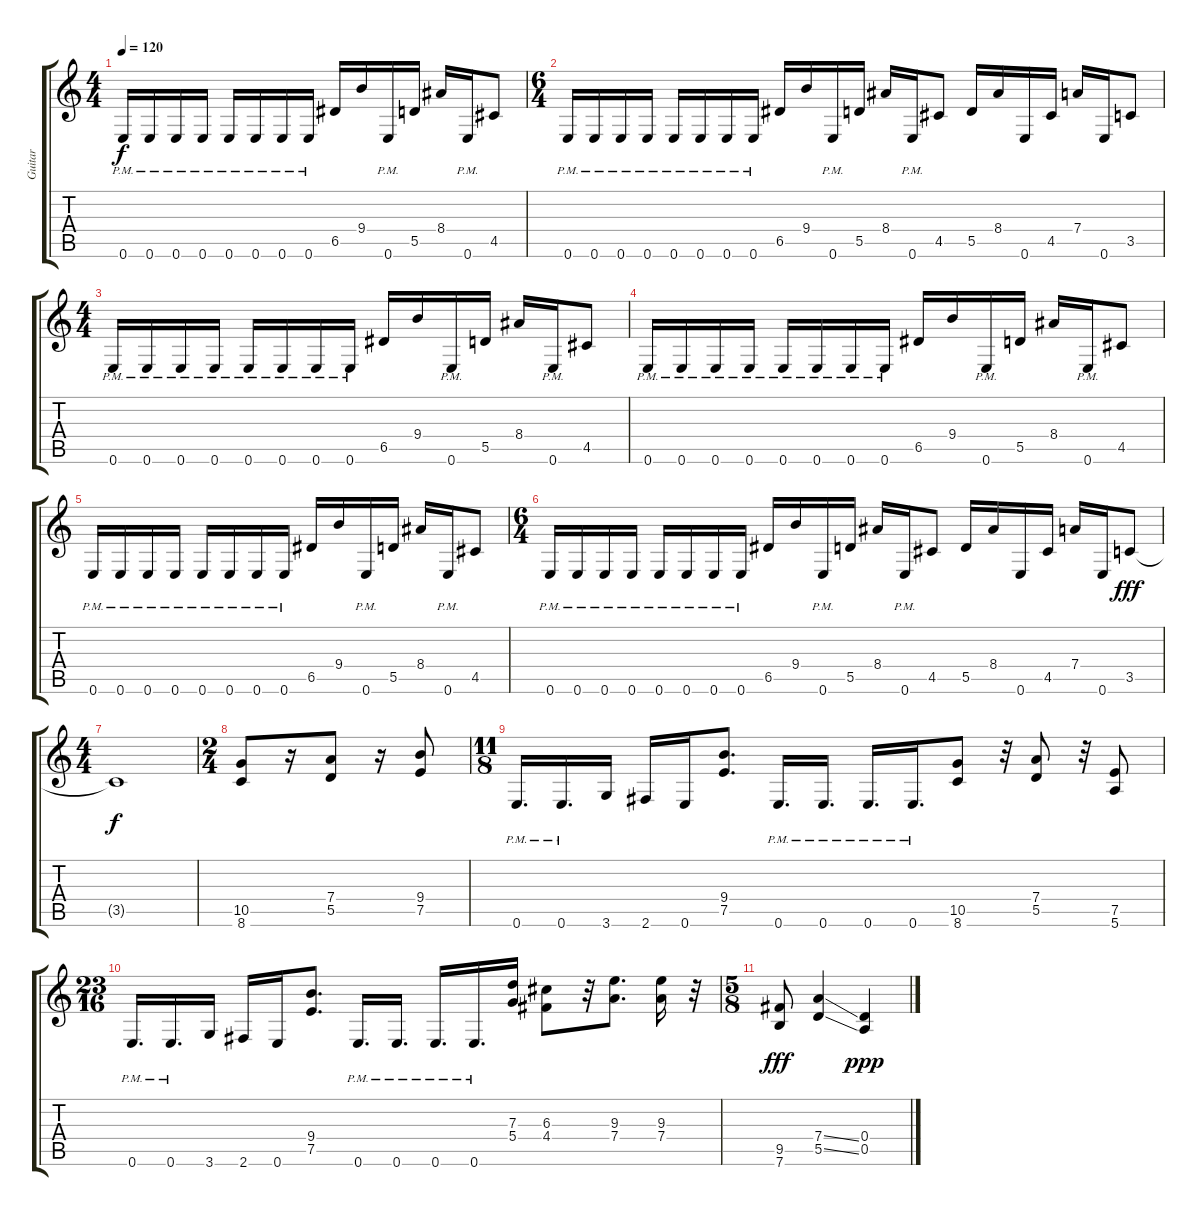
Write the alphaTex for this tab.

\track ("Guitar" "Guitar") {instrument distortionguitar}
\staff {score tabs}
\tuning (E4 B3 G3 D3 A2 E2) {hide}
\ts (4 4)
\tempo 120
\clef g2
\ks c
0.6{pm}.16{dy f} 0.6{pm}.16 0.6{pm}.16 0.6{pm}.16 0.6{pm}.16 0.6{pm}.16 0.6{pm}.16 0.6{pm}.16 6.5.16 9.4.16 0.6{pm}.16 5.5.16 8.4.16 0.6{pm}.16 4.5.8 |
\ts (6 4)
0.6{pm}.16 0.6{pm}.16 0.6{pm}.16 0.6{pm}.16 0.6{pm}.16 0.6{pm}.16 0.6{pm}.16 0.6{pm}.16 6.5.16 9.4.16 0.6{pm}.16 5.5.16 8.4.16 0.6{pm}.16 4.5.8 5.5.16 8.4.16 0.6.16 4.5.16 7.4.16 0.6.16 3.5.8 |
\ts (4 4)
0.6{pm}.16 0.6{pm}.16 0.6{pm}.16 0.6{pm}.16 0.6{pm}.16 0.6{pm}.16 0.6{pm}.16 0.6{pm}.16 6.5.16 9.4.16 0.6{pm}.16 5.5.16 8.4.16 0.6{pm}.16 4.5.8 |
0.6{pm}.16 0.6{pm}.16 0.6{pm}.16 0.6{pm}.16 0.6{pm}.16 0.6{pm}.16 0.6{pm}.16 0.6{pm}.16 6.5.16 9.4.16 0.6{pm}.16 5.5.16 8.4.16 0.6{pm}.16 4.5.8 |
0.6{pm}.16 0.6{pm}.16 0.6{pm}.16 0.6{pm}.16 0.6{pm}.16 0.6{pm}.16 0.6{pm}.16 0.6{pm}.16 6.5.16 9.4.16 0.6{pm}.16 5.5.16 8.4.16 0.6{pm}.16 4.5.8 |
\ts (6 4)
0.6{pm}.16 0.6{pm}.16 0.6{pm}.16 0.6{pm}.16 0.6{pm}.16 0.6{pm}.16 0.6{pm}.16 0.6{pm}.16 6.5.16 9.4.16 0.6{pm}.16 5.5.16 8.4.16 0.6{pm}.16 4.5.8 5.5.16 8.4.16 0.6.16 4.5.16 7.4.16 0.6.16 3.5.8{dy fff} |
\ts (4 4)
3.5{t}.1{dy f} |
\ts (2 4)
(10.5 8.6).8 r.16 (7.4 5.5).8 r.16 (9.4 7.5).8 |
\ts (11 8)
0.6{pm}.16{d} 0.6{pm}.16{d} 3.6.16 2.6.16 0.6.16 (9.4 7.5).8{d} 0.6{pm}.16{d} 0.6{pm}.16{d} 0.6{pm}.16{d} 0.6{pm}.16{d} (10.5 8.6).8 r.32 (7.4 5.5).8 r.32 (7.5 5.6).8 |
\ts (23 16)
0.6{pm}.16{d} 0.6{pm}.16{d} 3.6.16 2.6.16 0.6.16 (9.4 7.5).8{d} 0.6{pm}.16{d} 0.6{pm}.16{d} 0.6{pm}.16{d} 0.6{pm}.16{d} (7.3 5.4).16 (6.3 4.4).8 r.32 (9.3 7.4).8{d} (9.3 7.4).16 r.32 |
\ts (5 8)
(9.5 7.6).8{dy fff} (7.4{ss} 5.5{ss}).4 (0.4 0.5).4{dy ppp}
